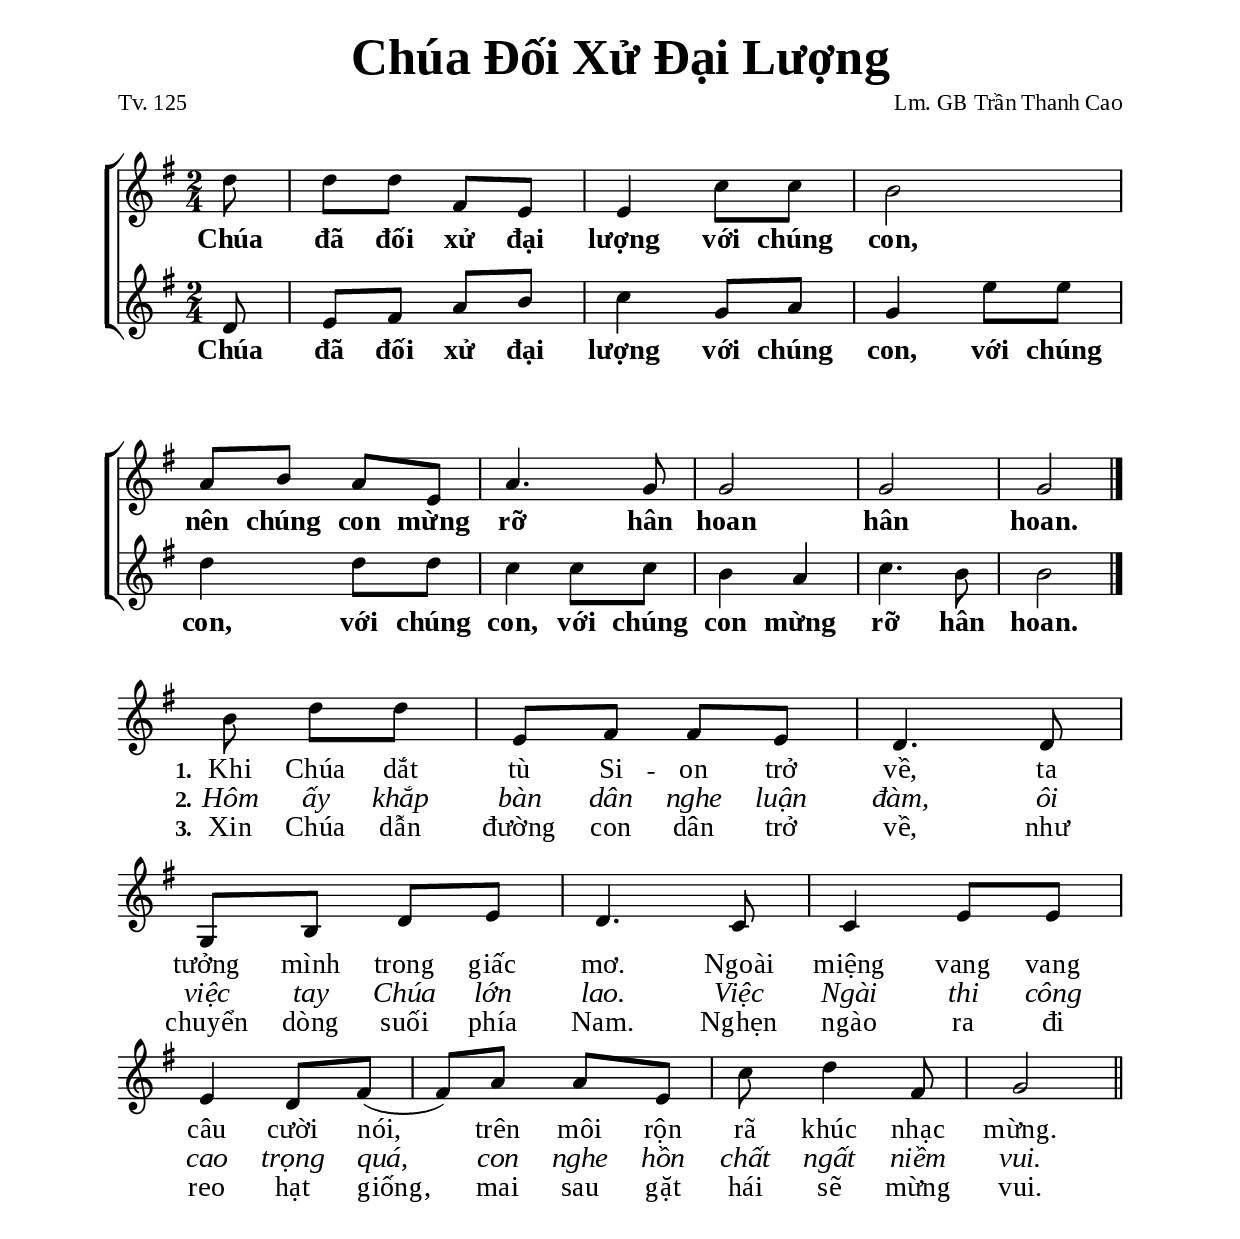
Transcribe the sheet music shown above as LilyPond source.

% Cài đặt chung
\version "2.22.1"
\include "english.ly"

\header {
  title = \markup { \fontsize #3 "Chúa Đối Xử Đại Lượng" }
  poet = "Tv. 125"
  composer = "Lm. GB Trần Thanh Cao"
  arranger = " "
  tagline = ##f
}

% Nhạc điệp khúc
nhacDiepKhucBas = \relative c' {
  \partial 8 d8 |
  e fs a b |
  c4 g8 a |
  g4 e'8 e |
  d4 d8 d |
  c4 c8 c |
  b4 a |
  c4. b8 |
  b2 \bar "|."
}

nhacDiepKhucSop = \relative c'' {
  \partial 8 d8 |
  d d fs, e |
  e4 c'8 c |
  b2 |
  a8 b a e |
  a4. g8 |
  g2 |
  g2 |
  g2 \bar "|."
}

% Nhạc phiên khúc
nhacPhienKhuc = \relative c'' {
  \partial 4. b8 d d |
  e, fs fs e |
  d4. d8 |
  g, b d e |
  d4. c8 |
  c4 e8 e |
  e4 d8 fs ( |
  fs) a a e |
  c' d4 fs,8 |
  g2 \bar "||"
}

% Lời điệp khúc
loiDiepKhucSop = \lyricmode {
  Chúa đã đối xử đại lượng với chúng con,
  nên chúng con mừng rỡ hân hoan hân hoan.
}

loiDiepKhucBas = \lyricmode {
  Chúa đã đối xử đại lượng với chúng con,
  với chúng con, với chúng con,
  với chúng con mừng rỡ hân hoan.
}

% Lời phiên khúc
loiPhienKhucMot = \lyricmode {
  \set stanza = #"1."
  Khi Chúa dắt tù Si -- on trở về,
  ta tưởng mình trong giấc mơ.
  Ngoài miệng vang vang câu cười nói,
  trên môi rộn rã khúc nhạc mừng.
}

loiPhienKhucHai = \lyricmode {
  \override Lyrics.LyricText.font-shape = #'italic
  \set stanza = #"2."
  Hôm ấy khắp bàn dân nghe luận đàm,
  ôi việc tay Chúa lớn lao.
  Việc Ngài thi công cao trọng quá,
  con nghe hồn chất ngất niềm vui.
}

loiPhienKhucBa = \lyricmode {
  \set stanza = #"3."
  Xin Chúa dẫn đường con dân trở về,
  như chuyển dòng suối phía Nam.
  Nghẹn ngào ra đi reo hạt giống,
  mai sau gặt hái sẽ mừng vui.
}

% Dàn trang
\paper {
  #(set-paper-size "a4")
  top-margin = 10\mm
  bottom-margin = 10\mm
  left-margin = 20\mm
  right-margin = 20\mm
  #(define fonts
    (make-pango-font-tree
      "Liberation Serif"
      "Liberation Serif"
      "Liberation Serif"
      (/ 20 20)))
  page-count = #1
  indent = #0
  system-system-spacing.basic-distance = #17
}

\score {
  \new ChoirStaff <<
    \new Staff \with {
        \consists "Merge_rests_engraver"
        %\magnifyStaff #(magstep +1)
      }
      <<
      \new Voice = beSop {
        \key g \major \time 2/4 \nhacDiepKhucSop
      }
      \new Lyrics \lyricsto beSop \loiDiepKhucSop
    >>
    \new Staff \with {
        \consists "Merge_rests_engraver"
        %\magnifyStaff #(magstep +1)
      }
      <<
      \new Voice = beBas {
        \key g \major \time 2/4 \nhacDiepKhucBas
      }
      \new Lyrics \lyricsto beBas \loiDiepKhucBas
    >>
  >>
  \layout {
    \override Lyrics.LyricText.font-series = #'bold
    \override Lyrics.LyricText.font-size = #+2
    \override Lyrics.LyricSpace.minimum-distance = #1.6
    \override Score.BarNumber.break-visibility = ##(#f #f #f)
    \override Score.SpacingSpanner.uniform-stretching = ##t
  }
}

\score {
  \new ChoirStaff <<
    \new Staff = phienKhuc \with {
        %\magnifyStaff #(magstep +1)
      }
      <<
      \new Voice = beSop {
        \key g \major \time 2/4 \nhacPhienKhuc
      }
    >>
    \new Lyrics \lyricsto beSop \loiPhienKhucMot
    \new Lyrics \lyricsto beSop \loiPhienKhucHai
    \new Lyrics \lyricsto beSop \loiPhienKhucBa
  >>
  \layout {
    \override Staff.TimeSignature.transparent = ##t
    \override Lyrics.LyricText.font-size = #+2
    \override Lyrics.LyricSpace.minimum-distance = #3.2
    \override Score.BarNumber.break-visibility = ##(#f #f #f)
    \override Score.SpacingSpanner.uniform-stretching = ##t
  } 
}
